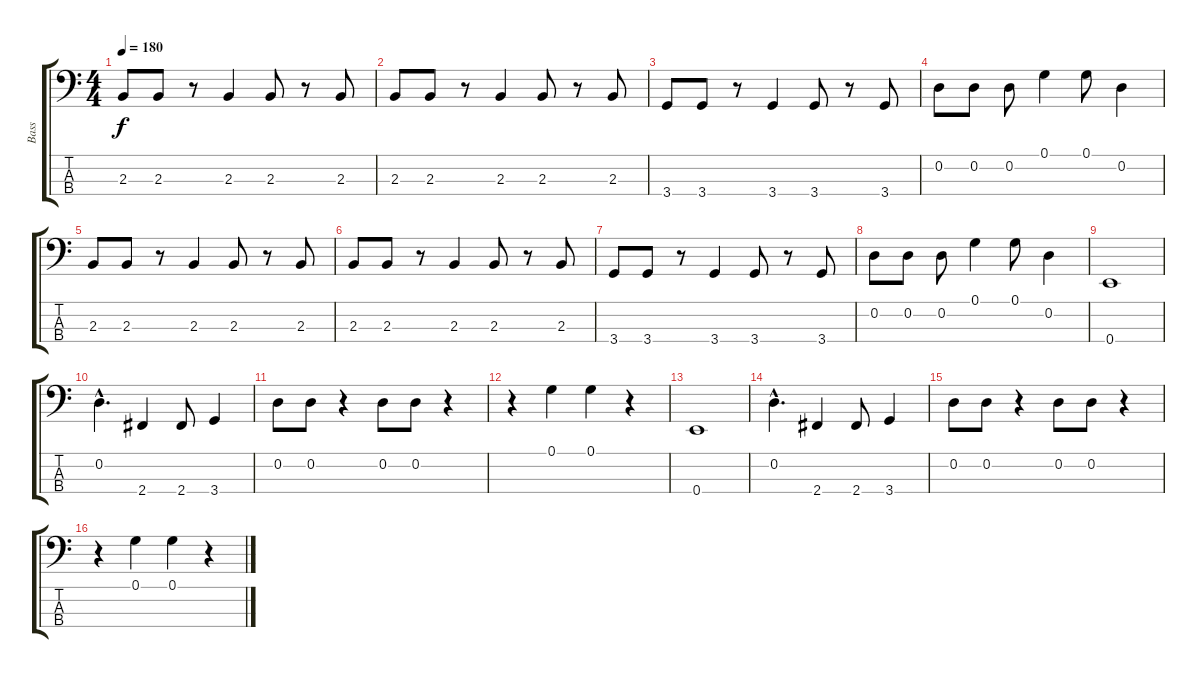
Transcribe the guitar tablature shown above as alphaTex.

\track ("Bass" "Bass") {instrument electricbasspick}
\staff {score tabs}
\tuning (G2 D2 A1 E1) {hide}
\ts (4 4)
\tempo 180
\clef f4
\ks c
2.3.8{dy f} 2.3.8 r.8 2.3.4 2.3.8 r.8 2.3.8 |
2.3.8 2.3.8 r.8 2.3.4 2.3.8 r.8 2.3.8 |
3.4.8 3.4.8 r.8 3.4.4 3.4.8 r.8 3.4.8 |
0.2.8 0.2.8 0.2.8 0.1.4 0.1.8 0.2.4 |
2.3.8 2.3.8 r.8 2.3.4 2.3.8 r.8 2.3.8 |
2.3.8 2.3.8 r.8 2.3.4 2.3.8 r.8 2.3.8 |
3.4.8 3.4.8 r.8 3.4.4 3.4.8 r.8 3.4.8 |
0.2.8 0.2.8 0.2.8 0.1.4 0.1.8 0.2.4 |
0.4.1 |
0.2{hac}.4{d} 2.4.4 2.4.8 3.4.4 |
0.2.8 0.2.8 r.4 0.2.8 0.2.8 r.4 |
r.4 0.1.4 0.1.4 r.4 |
0.4.1 |
0.2{hac}.4{d} 2.4.4 2.4.8 3.4.4 |
0.2.8 0.2.8 r.4 0.2.8 0.2.8 r.4 |
r.4 0.1.4 0.1.4 r.4
